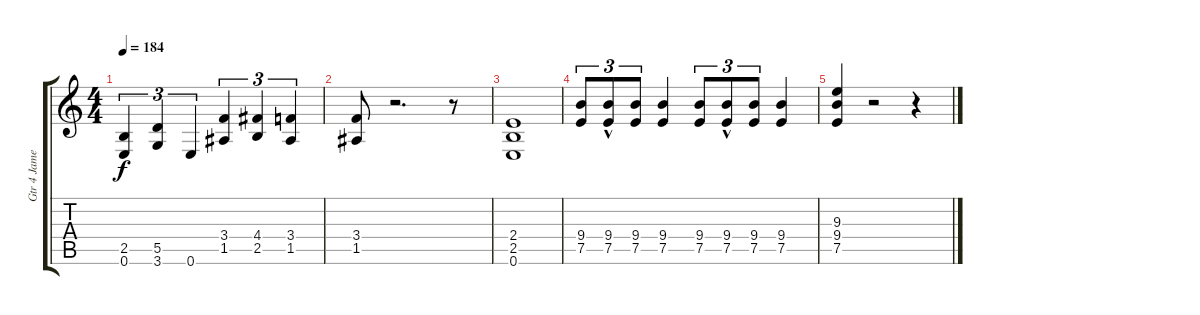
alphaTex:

\track ("Gtr 4 James" "Gtr 4 Jame") {instrument overdrivenguitar}
\staff {score tabs}
\tuning (E4 B3 G3 D3 A2 E2) {hide}
\ts (4 4)
\tempo 184
\clef g2
\ks c
(2.5 0.6).4{tu (3 2) dy f} (5.5 3.6).4{tu (3 2)} 0.6.4{tu (3 2)} (3.4 1.5).4{tu (3 2)} (4.4 2.5).4{tu (3 2)} (3.4 1.5).4{tu (3 2)} |
(3.4 1.5).8 r.2{d} r.8 |
(2.4 2.5 0.6).1 |
(9.4 7.5).8{tu (3 2)} (9.4{hac} 7.5{hac}).8{tu (3 2)} (9.4 7.5).8{tu (3 2)} (9.4 7.5).4 (9.4 7.5).8{tu (3 2)} (9.4{hac} 7.5{hac}).8{tu (3 2)} (9.4 7.5).8{tu (3 2)} (9.4 7.5).4 |
(9.3 9.4 7.5).4 r.2 r.4
